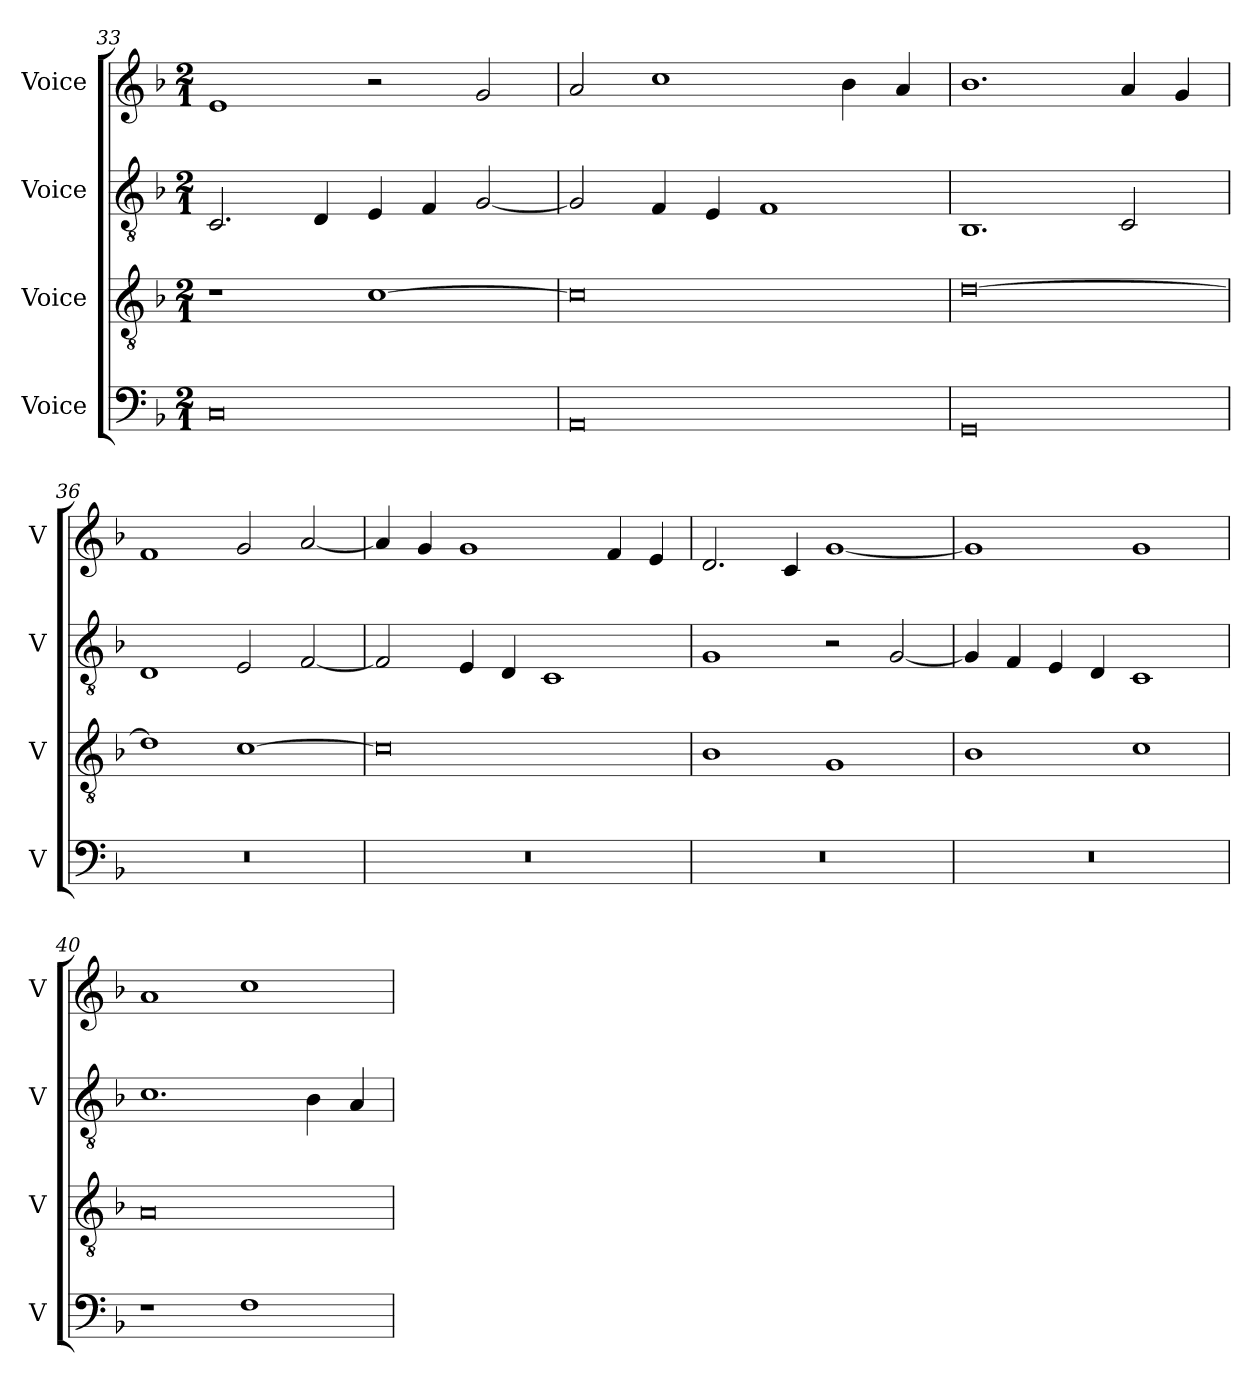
**kern	**kern	**kern	**kern
*part4	*part3	*part2	*part1
*staff4	*staff3	*staff2	*staff1
*I"Voice	*I"Voice	*I"Voice	*I"Voice
*I'V	*I'V	*I'V	*I'V
*clefF4	*clefGv2	*clefGv2	*clefG2
*k[b-]	*k[b-]	*k[b-]	*k[b-]
*M2/1	*M2/1	*M2/1	*M2/1
=33	=33	=33	=33
0C	1r	2.C/	1e
.	.	4D/	.
.	[1c	4E/	2r
.	.	4F/	.
.	.	[2G/	2g/
=34	=34	=34	=34
0AA	0c]	2G/]	2a/
.	.	4F/	1cc
.	.	4E/	.
.	.	1F	.
.	.	.	4b-\
.	.	.	4a/
!!LO:PB:g=z
=35	=35	=35	=35
0GG	[0d	1.BB-	1.b-
.	.	2C/	4a/
.	.	.	4g/
=36	=36	=36	=36
0r	1d]	1D	1f
.	[1c	2E/	2g/
.	.	[2F/	[2a/
=37	=37	=37	=37
0r	0c]	2F/]	4a/]
.	.	.	4g/
.	.	4E/	1g
.	.	4D/	.
.	.	1C	.
.	.	.	4f/
.	.	.	4e/
=38	=38	=38	=38
0r	1B-	1G	2.d/
.	.	.	4c/
.	1G	2r	[1g
.	.	[2G/	.
!!LO:LB:g=z
=39	=39	=39	=39
0r	1B-	4G/]	1g]
.	.	4F/	.
.	.	4E/	.
.	.	4D/	.
.	1c	1C	1g
=40	=40	=40	=40
1r	0A	1.c	1a
1F	.	.	1cc
.	.	4B-\	.
.	.	4A/	.
=	=	=	=
*-	*-	*-	*-
